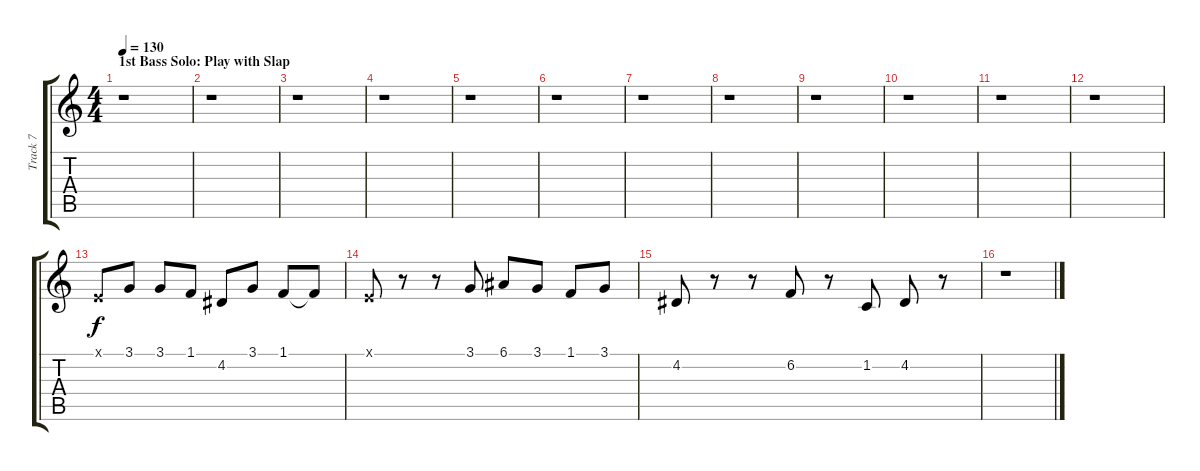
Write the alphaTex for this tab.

\track ("Track 7" "Track 7") {instrument violin}
\staff {score tabs}
\tuning (E4 B3 G3 D3 A2 E2) {hide}
\ts (4 4)
\section ("" "1st Bass Solo: Play with Slap")
\tempo 130
\clef g2
\ks c
r.1{dy f instrument violin} |
r.1 |
r.1 |
r.1 |
r.1 |
r.1 |
r.1 |
r.1 |
r.1 |
r.1 |
r.1 |
r.1 |
0.1{x}.8 3.1.8 3.1.8 1.1.8 4.2.8 3.1.8 1.1.8 1.1{t}.8 |
0.1{x}.8 r.8 r.8 3.1.8 6.1.8 3.1.8 1.1.8 3.1.8 |
4.2.8 r.8 r.8 6.2.8 r.8 1.2.8 4.2.8 r.8 |
r.1
